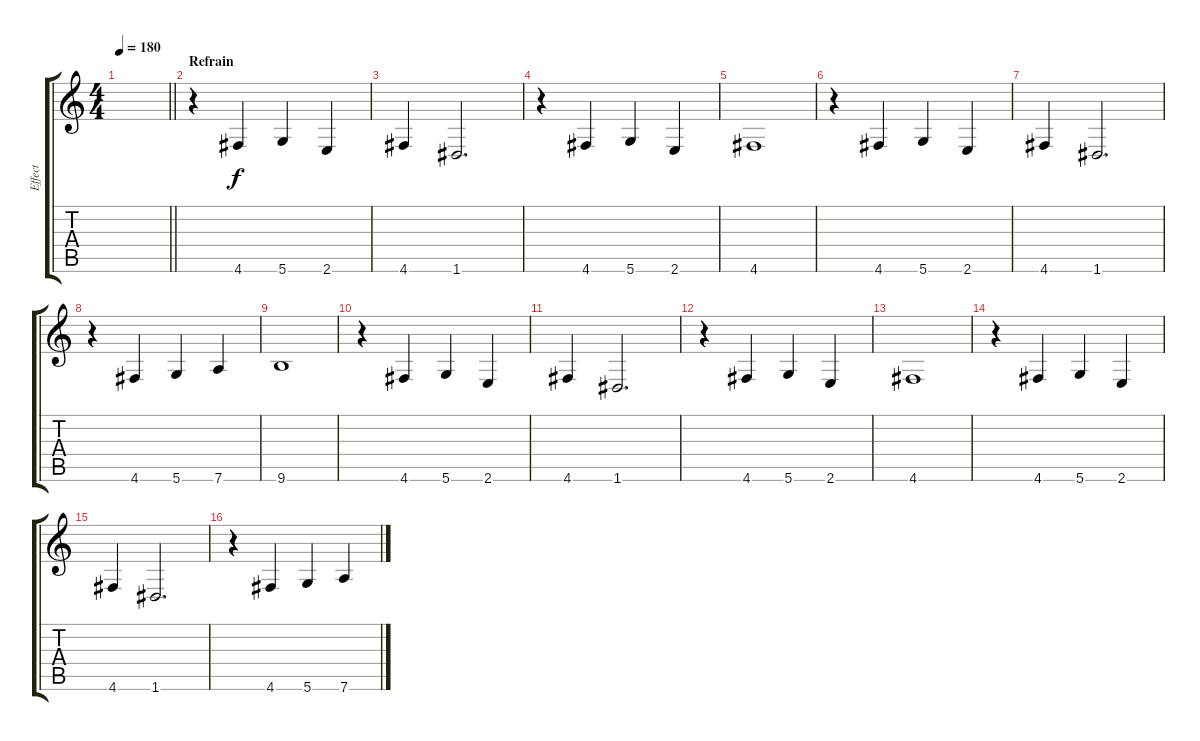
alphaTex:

\track ("Effect" "Effect") {instrument distortionguitar}
\staff {score tabs}
\tuning (E4 B3 G3 D3 A2 D2) {hide}
\ts (4 4)
\tempo 180
\clef g2
\barLineRight lightlight
\ks c
|
\section ("" "Refrain")
r.4 4.6.4 5.6.4 2.6.4 |
4.6.4 1.6.2{d} |
r.4 4.6.4 5.6.4 2.6.4 |
4.6.1 |
r.4 4.6.4 5.6.4 2.6.4 |
4.6.4 1.6.2{d} |
r.4 4.6.4 5.6.4 7.6.4 |
9.6.1 |
r.4 4.6.4 5.6.4 2.6.4 |
4.6.4 1.6.2{d} |
r.4 4.6.4 5.6.4 2.6.4 |
4.6.1 |
r.4 4.6.4 5.6.4 2.6.4 |
4.6.4 1.6.2{d} |
r.4 4.6.4 5.6.4 7.6.4
